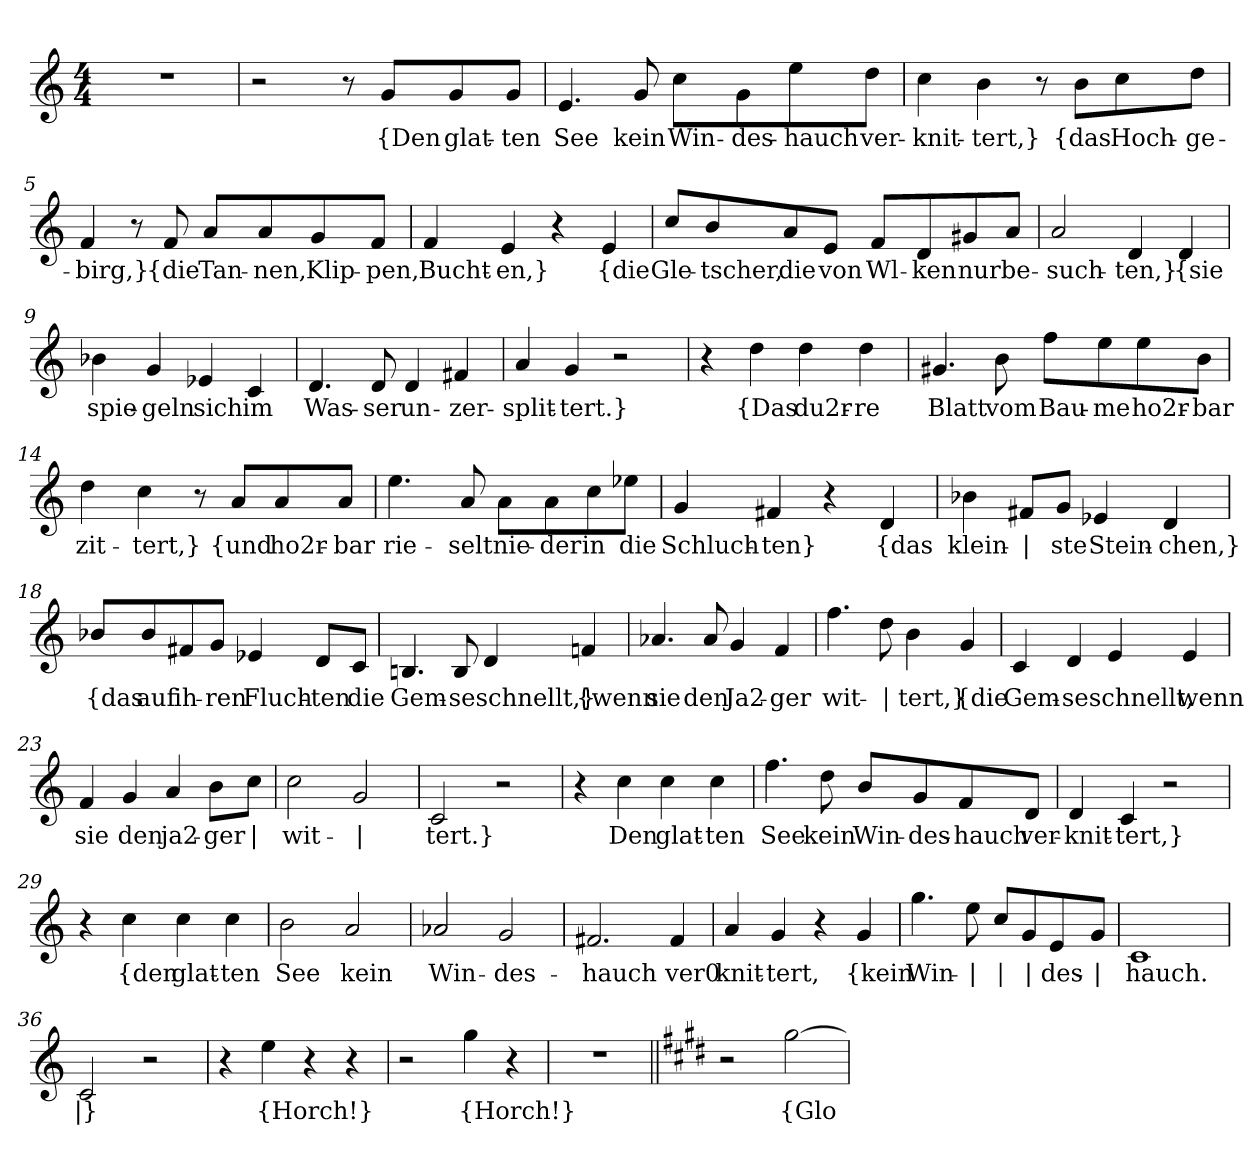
**kern	**text
*part1	*part1
*staff1	*staff1
*clefG2	*
*k[]	*
*M4/4	*
=1	=1
1r	.
=2	=2
2r	.
8r	.
!	!LO:LY:b
8g/L	{Den
!	!LO:LY:b
8g/	glat-
!	!LO:LY:b
8g/J	-ten
=3	=3
!	!LO:LY:b
4.e/	See
!	!LO:LY:b
8g/	kein
!	!LO:LY:b
8cc\L	Win-
!	!LO:LY:b
8g\	-des-
!	!LO:LY:b
8ee\	-hauch
!	!LO:LY:b
8dd\J	ver-
=4	=4
!	!LO:LY:b
4cc\	-knit-
!	!LO:LY:b
4b\	-tert,}
8r	.
!	!LO:LY:b
8b\L	{das
!	!LO:LY:b
8cc\	Hoch-
!	!LO:LY:b
8dd\J	-ge-
!!LO:LB:g=z
=5	=5
!	!LO:LY:b
4f/	birg,}
8r	.
!	!LO:LY:b
8f/	{die
!	!LO:LY:b
8a/L	Tan-
!	!LO:LY:b
8a/	-nen,
!	!LO:LY:b
8g/	Klip-
!	!LO:LY:b
8f/J	-pen,
=6	=6
!	!LO:LY:b
4f/	Bucht-
!	!LO:LY:b
4e/	-en,}
4r	.
!	!LO:LY:b
4e/	{die
=7	=7
!	!LO:LY:b
8cc/L	Gle-
!	!LO:LY:b
8b/	-tscher,
!	!LO:LY:b
8a/	die
!	!LO:LY:b
8e/J	von
!	!LO:LY:b
8f/L	Wl-
!	!LO:LY:b
8d/	-ken
!	!LO:LY:b
8g#X/	nur
!	!LO:LY:b
8a/J	be-
!!LO:LB:g=z
=8	=8
!	!LO:LY:b
2a/	-such-
!	!LO:LY:b
4d/	-ten,}
!	!LO:LY:b
4d/	{sie
=9	=9
!	!LO:LY:b
4b-X\	spie-
!	!LO:LY:b
4g/	-geln
!	!LO:LY:b
4e-X/	sich
!	!LO:LY:b
4c/	im
=10	=10
!	!LO:LY:b
4.d/	Was-
!	!LO:LY:b
8d/	-ser
!	!LO:LY:b
4d/	un-
!	!LO:LY:b
4f#X/	-zer-
=11	=11
!	!LO:LY:b
4a/	split-
!	!LO:LY:b
4g/	-tert.}
2r	.
=12	=12
4r	.
!	!LO:LY:b
4dd\	{Das
!	!LO:LY:b
4dd\	du2r-
!	!LO:LY:b
4dd\	-re
!!LO:LB:g=z
=13	=13
!	!LO:LY:b
4.g#X/	Blatt
!	!LO:LY:b
8b\	vom
!	!LO:LY:b
8ff\L	Bau-
!	!LO:LY:b
8ee\	-me
!	!LO:LY:b
8ee\	ho2r-
!	!LO:LY:b
8b\J	-bar
=14	=14
!	!LO:LY:b
4dd\	zit-
!	!LO:LY:b
4cc\	-tert,}
8r	.
!	!LO:LY:b
8a/L	{und
!	!LO:LY:b
8a/	ho2r-
!	!LO:LY:b
8a/J	-bar
=15	=15
!	!LO:LY:b
4.ee\	rie-
!	!LO:LY:b
8a/	-selt
!	!LO:LY:b
8a\L	nie-
!	!LO:LY:b
8a\	-der
!	!LO:LY:b
8cc\	in
!	!LO:LY:b
8ee-X\J	die
!!LO:LB:g=z
=16	=16
!	!LO:LY:b
4g/	Schluch-
!	!LO:LY:b
4f#X/	-ten}
4r	.
!	!LO:LY:b
4d/	{das
=17	=17
!	!LO:LY:b
4b-X\	klein-
!	!LO:LY:b
8f#X/L	|
!	!LO:LY:b
8g/J	-ste
!	!LO:LY:b
4e-X/	Stein-
!	!LO:LY:b
4d/	-chen,}
=18	=18
!	!LO:LY:b
8b-X/L	{das
!	!LO:LY:b
8b-/	auf
!	!LO:LY:b
8f#X/	ih-
!	!LO:LY:b
8g/J	-ren
!	!LO:LY:b
4e-X/	Fluch-
!	!LO:LY:b
8d/L	-ten
!	!LO:LY:b
8c/J	die
=19	=19
!	!LO:LY:b
4.Bn/	Gem-
!	!LO:LY:b
8B/	-se
!	!LO:LY:b
4d/	schnellt,}
!	!LO:LY:b
4fn/	{wenn
!!LO:LB:g=z
=20	=20
!	!LO:LY:b
4.a-X/	sie
!	!LO:LY:b
8a-/	den
!	!LO:LY:b
4g/	Ja2-
!	!LO:LY:b
4f/	-ger
=21	=21
!	!LO:LY:b
4.ff\	wit-
!	!LO:LY:b
8dd\	|
!	!LO:LY:b
4b\	-tert,}
!	!LO:LY:b
4g/	{die
=22	=22
!	!LO:LY:b
4c/	Gem-
!	!LO:LY:b
4d/	-se
!	!LO:LY:b
4e/	schnellt,
!	!LO:LY:b
4e/	wenn
=23	=23
!	!LO:LY:b
4f/	sie
!	!LO:LY:b
4g/	den
!	!LO:LY:b
4a/	ja2-
!	!LO:LY:b
8b\L	-ger
!	!LO:LY:b
8cc\J	|
=24	=24
!	!LO:LY:b
2cc\	wit-
!	!LO:LY:b
2g/	|
=25	=25
!	!LO:LY:b
2c/	-tert.}
2r	.
!!LO:LB:g=z
=26	=26
4r	.
!	!LO:LY:b
4cc\	Den
!	!LO:LY:b
4cc\	glat-
!	!LO:LY:b
4cc\	-ten
=27	=27
!	!LO:LY:b
4.ff\	See
!	!LO:LY:b
8dd\	kein
!	!LO:LY:b
8b/L	Win-
!	!LO:LY:b
8g/	-des-
!	!LO:LY:b
8f/	-hauch
!	!LO:LY:b
8d/J	ver-
=28	=28
!	!LO:LY:b
4d/	knit-
!	!LO:LY:b
4c/	-tert,}
2r	.
=29	=29
4r	.
!	!LO:LY:b
4cc\	{den
!	!LO:LY:b
4cc\	glat-
!	!LO:LY:b
4cc\	-ten
=30	=30
!	!LO:LY:b
2b\	See
!	!LO:LY:b
2a/	kein
=31	=31
!	!LO:LY:b
2a-X/	Win-
!	!LO:LY:b
2g/	-des-
!!LO:LB:g=z
=32	=32
!	!LO:LY:b
2.f#X/	hauch
!	!LO:LY:b
4f#/	ver0
=33	=33
!	!LO:LY:b
4a/	-knit-
!	!LO:LY:b
4g/	-tert,
4r	.
!	!LO:LY:b
4g/	{kein
=34	=34
!	!LO:LY:b
4.gg\	Win-
!	!LO:LY:b
8ee\	|
!	!LO:LY:b
8cc/L	|
!	!LO:LY:b
8g/	|
!	!LO:LY:b
8e/	-des-
!	!LO:LY:b
8g/J	|
=35	=35
!	!LO:LY:b
1c	-hauch.
=36	=36
!	!LO:LY:b
2c/	|}
2r	.
=37	=37
4r	.
!	!LO:LY:b
4ee\	{Horch!}
4r	.
4r	.
=38	=38
2r	.
!	!LO:LY:b
4gg\	{Horch!}
4r	.
=39	=39
1r	.
!!LO:LB:g=z
=40||	=40||
*k[f#c#g#d#]	*
2r	.
!	!LO:LY:b
[2gg#\	{Glo-
=	=
*-	*-
